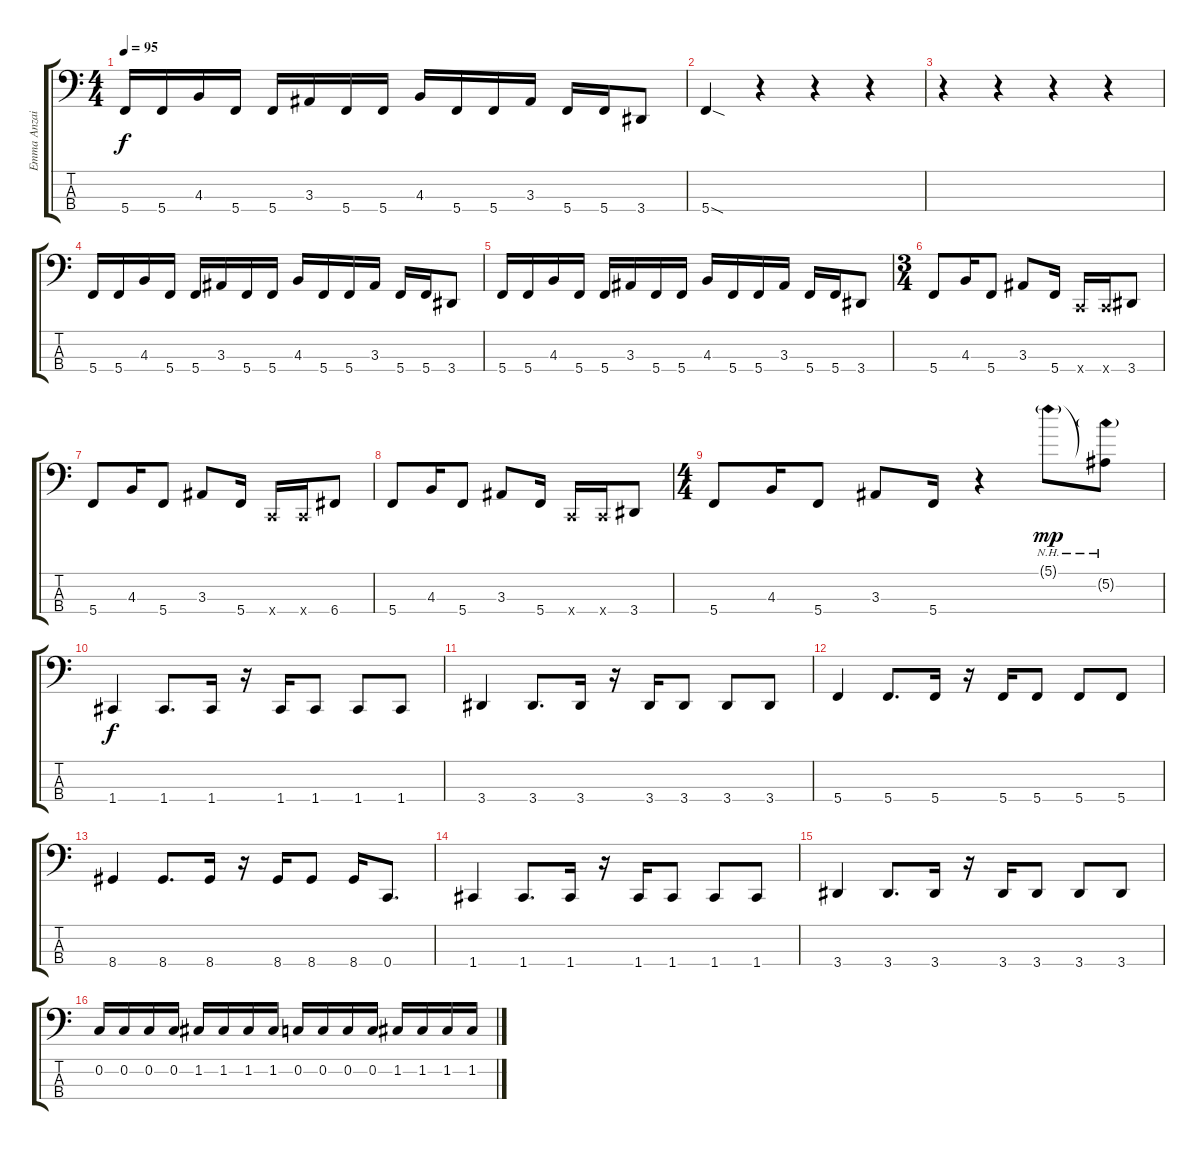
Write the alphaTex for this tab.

\track ("Emma Anzai" "Emma Anzai") {instrument electricbassfinger}
\staff {score tabs}
\tuning (F2 C2 G1 C1) {hide}
\ts (4 4)
\tempo 95
\clef f4
\ks c
5.4.16{dy f} 5.4.16 4.3.16 5.4.16 5.4.16 3.3.16 5.4.16 5.4.16 4.3.16 5.4.16 5.4.16 3.3.16 5.4.16 5.4.16 3.4.8 |
5.4{sod}.4 r.4 r.4 r.4 |
r.4 r.4 r.4 r.4 |
5.4.16 5.4.16 4.3.16 5.4.16 5.4.16 3.3.16 5.4.16 5.4.16 4.3.16 5.4.16 5.4.16 3.3.16 5.4.16 5.4.16 3.4.8 |
5.4.16 5.4.16 4.3.16 5.4.16 5.4.16 3.3.16 5.4.16 5.4.16 4.3.16 5.4.16 5.4.16 3.3.16 5.4.16 5.4.16 3.4.8 |
\ts (3 4)
5.4.8 4.3.16 5.4.8 3.3.8 5.4.16 0.4{x}.16 0.4{x}.16 3.4.8 |
5.4.8 4.3.16 5.4.8 3.3.8 5.4.16 0.4{x}.16 0.4{x}.16 6.4.8 |
5.4.8 4.3.16 5.4.8 3.3.8 5.4.16 0.4{x}.16 0.4{x}.16 3.4.8 |
\ts (4 4)
5.4.8 4.3.16 5.4.8 3.3.8 5.4.16 r.4 5.1{nh g}.8{dy mp} (5.1{t} 5.2{nh g}).8 |
1.4.4{dy f} 1.4.8{d} 1.4.16 r.16 1.4.16 1.4.8 1.4.8 1.4.8 |
3.4.4 3.4.8{d} 3.4.16 r.16 3.4.16 3.4.8 3.4.8 3.4.8 |
5.4.4 5.4.8{d} 5.4.16 r.16 5.4.16 5.4.8 5.4.8 5.4.8 |
8.4.4 8.4.8{d} 8.4.16 r.16 8.4.16 8.4.8 8.4.16 0.4.8{d} |
1.4.4 1.4.8{d} 1.4.16 r.16 1.4.16 1.4.8 1.4.8 1.4.8 |
3.4.4 3.4.8{d} 3.4.16 r.16 3.4.16 3.4.8 3.4.8 3.4.8 |
0.2.16 0.2.16 0.2.16 0.2.16 1.2.16 1.2.16 1.2.16 1.2.16 0.2.16 0.2.16 0.2.16 0.2.16 1.2.16 1.2.16 1.2.16 1.2.16
